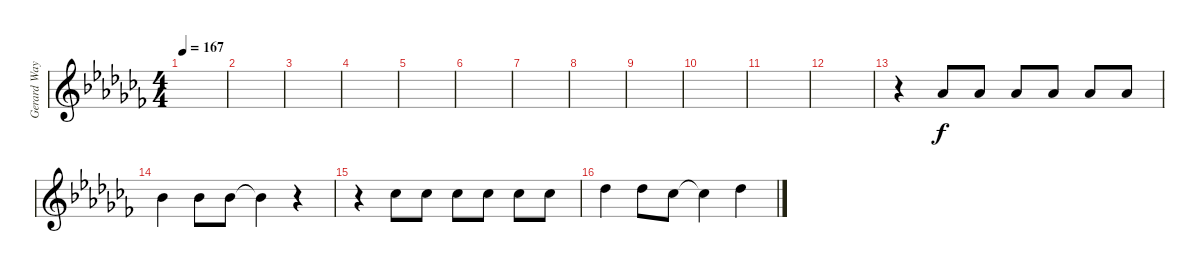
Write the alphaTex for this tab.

\track ("Gerard Way" "Gerard Way") {instrument distortionguitar}
\staff {score}
\tuning (E4 B3 G3 D3 A2 E2 B1) {hide}
\ts (4 4)
\tempo 167
\clef g2
\ks abminor
|
|
|
|
|
|
|
|
|
|
|
|
r.4 1.3.8 1.3.8 1.3.8 1.3.8 1.3.8 1.3.8 |
3.3.4 3.3.8 3.3.8 3.3{t}.4 r.4 |
r.4 0.2.8 0.2.8 0.2.8 0.2.8 0.2.8 0.2.8 |
2.2.4 2.2.8 0.2.8 0.2{t}.4 2.2.4
